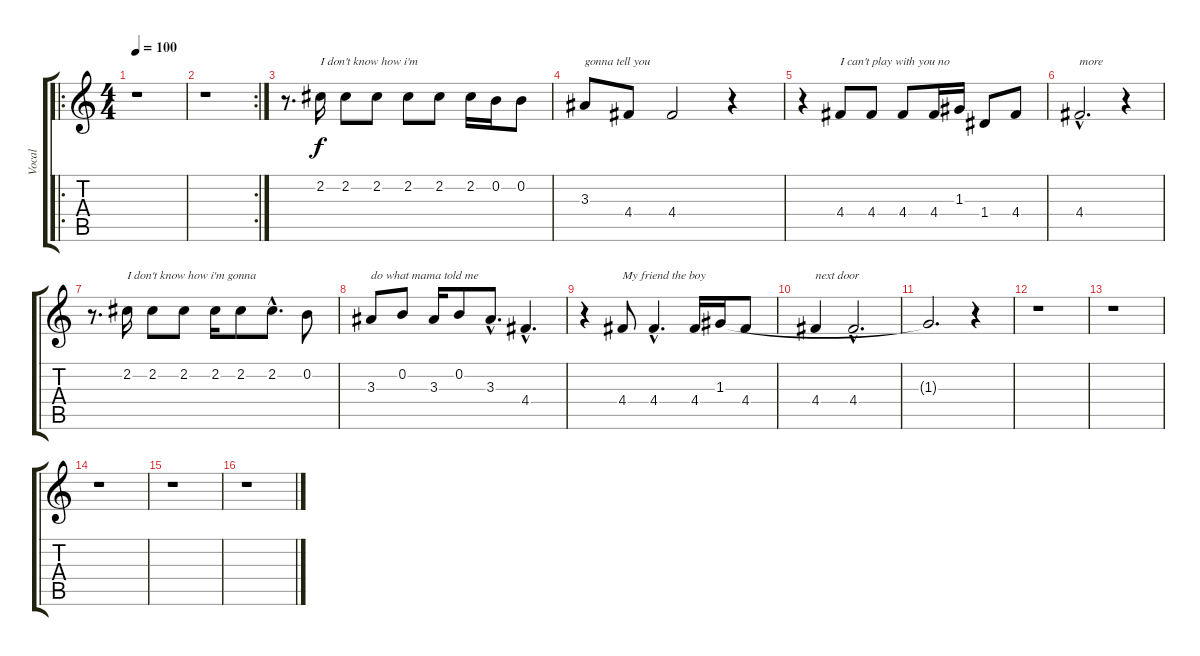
\track ("Vocal" "Vocal") {instrument distortionguitar}
\staff {score tabs}
\tuning (E4 B3 G3 D3 A2 E2) {hide}
\ro
\ts (4 4)
\tempo 100
\clef g2
\ks c
r.1{dy f instrument distortionguitar} |
\rc 2
r.1 |
r.8{d} 2.2.16{txt "I don't know how i'm"} 2.2.8 2.2.8 2.2.8 2.2.8 2.2.16 0.2.16 0.2.8 |
3.3.8{txt "gonna tell you"} 4.4.8 4.4.2 r.4 |
r.4 4.4.8{txt "I can't play with you no"} 4.4.8 4.4.8 4.4.16 1.3.16 1.4.8 4.4.8 |
4.4{hac}.2{d txt "more"} r.4 |
r.8{d} 2.2.16{txt "I don't know how i'm gonna"} 2.2.8 2.2.8 2.2.16 2.2.8 2.2{hac}.8{d} 0.2.8 |
3.3.8{txt "do what mama told me"} 0.2.8 3.3.16 0.2.8 3.3{hac}.8{d} 4.4{hac}.4{d} |
r.4 4.4.8{txt "My friend the boy"} 4.4{hac}.4{d} 4.4.16 1.3.16 4.4.8 |
4.4.4{txt "next door"} 4.4{hac}.2{d} |
1.3{t}.2{d} r.4 |
r.1 |
r.1 |
r.1 |
r.1 |
r.1
